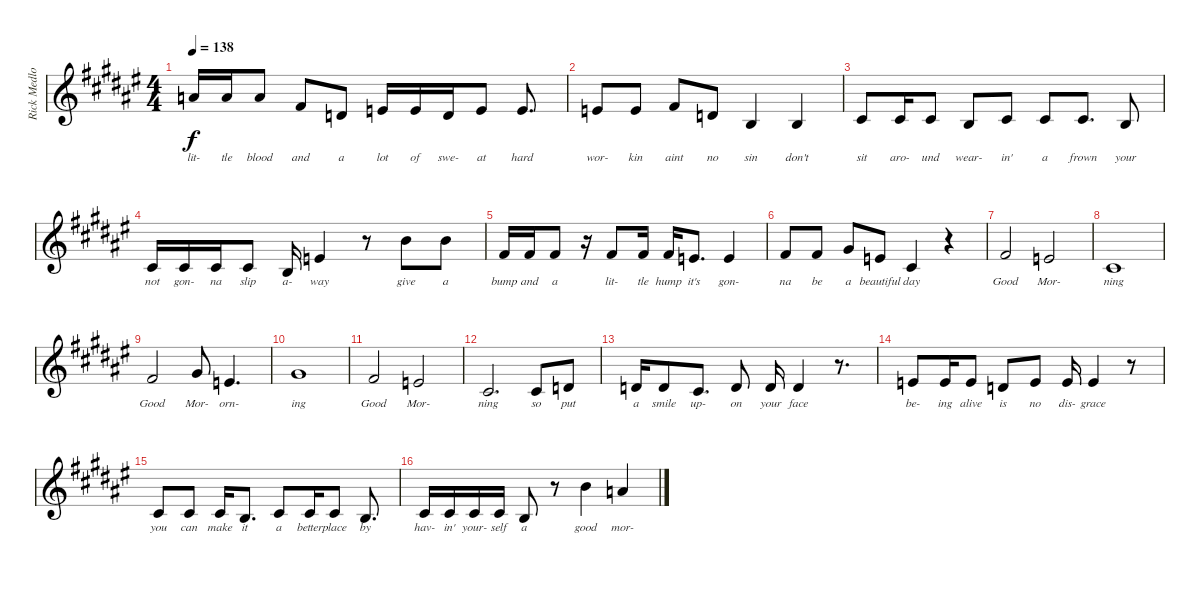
\track ("Rick Medlocke Vocals" "Rick Medlo") {instrument violin}
\staff {score}
\tuning (E4 B3 G3 D3 A2 E2) {hide}
\ts (4 4)
\tempo 138
\clef g2
\ks f#
5.1.16{lyrics (0 "lit-") lyrics (1 "") lyrics (2 "") lyrics (3 "") lyrics (4 "") dy f} 5.1.16{lyrics (0 "tle") lyrics (1 "") lyrics (2 "") lyrics (3 "") lyrics (4 "")} 5.1.8{lyrics (0 "blood") lyrics (1 "") lyrics (2 "") lyrics (3 "") lyrics (4 "")} 7.2.8{lyrics (0 "and") lyrics (1 "") lyrics (2 "") lyrics (3 "") lyrics (4 "")} 7.3.8{lyrics (0 "a") lyrics (1 "") lyrics (2 "") lyrics (3 "") lyrics (4 "")} 5.2.16{lyrics (0 "lot") lyrics (1 "") lyrics (2 "") lyrics (3 "") lyrics (4 "")} 5.2.16{lyrics (0 "of") lyrics (1 "") lyrics (2 "") lyrics (3 "") lyrics (4 "")} 7.3.16{lyrics (0 "swe-") lyrics (1 "") lyrics (2 "") lyrics (3 "") lyrics (4 "")} 5.2.8{lyrics (0 "at") lyrics (1 "") lyrics (2 "") lyrics (3 "") lyrics (4 "")} 5.2.8{d lyrics (0 "hard") lyrics (1 "") lyrics (2 "") lyrics (3 "") lyrics (4 "")} |
5.2.8{lyrics (0 "wor-") lyrics (1 "") lyrics (2 "") lyrics (3 "") lyrics (4 "")} 5.2.8{lyrics (0 "kin") lyrics (1 "") lyrics (2 "") lyrics (3 "") lyrics (4 "")} 7.2.8{lyrics (0 "aint") lyrics (1 "") lyrics (2 "") lyrics (3 "") lyrics (4 "")} 7.3.8{lyrics (0 "no") lyrics (1 "") lyrics (2 "") lyrics (3 "") lyrics (4 "")} 4.3.4{lyrics (0 "sin") lyrics (1 "") lyrics (2 "") lyrics (3 "") lyrics (4 "")} 4.3.4{lyrics (0 "don't") lyrics (1 "") lyrics (2 "") lyrics (3 "") lyrics (4 "")} |
6.3.8{lyrics (0 "sit") lyrics (1 "") lyrics (2 "") lyrics (3 "") lyrics (4 "")} 6.3.16{lyrics (0 "aro-") lyrics (1 "") lyrics (2 "") lyrics (3 "") lyrics (4 "")} 6.3.8{lyrics (0 "und") lyrics (1 "") lyrics (2 "") lyrics (3 "") lyrics (4 "")} 4.3.8{lyrics (0 "wear-") lyrics (1 "") lyrics (2 "") lyrics (3 "") lyrics (4 "")} 6.3.8{lyrics (0 "in'") lyrics (1 "") lyrics (2 "") lyrics (3 "") lyrics (4 "")} 6.3.8{lyrics (0 "a") lyrics (1 "") lyrics (2 "") lyrics (3 "") lyrics (4 "")} 6.3.8{d lyrics (0 "frown") lyrics (1 "") lyrics (2 "") lyrics (3 "") lyrics (4 "")} 4.3.8{lyrics (0 "your") lyrics (1 "") lyrics (2 "") lyrics (3 "") lyrics (4 "")} |
6.3.16{lyrics (0 "not") lyrics (1 "") lyrics (2 "") lyrics (3 "") lyrics (4 "")} 6.3.16{lyrics (0 "gon-") lyrics (1 "") lyrics (2 "") lyrics (3 "") lyrics (4 "")} 6.3.16{lyrics (0 "na") lyrics (1 "") lyrics (2 "") lyrics (3 "") lyrics (4 "")} 6.3.8{lyrics (0 "slip") lyrics (1 "") lyrics (2 "") lyrics (3 "") lyrics (4 "")} 4.3.16{lyrics (0 "a-") lyrics (1 "") lyrics (2 "") lyrics (3 "") lyrics (4 "")} 5.2.4{lyrics (0 "way") lyrics (1 "") lyrics (2 "") lyrics (3 "") lyrics (4 "")} r.8 7.1.8{lyrics (0 "give") lyrics (1 "") lyrics (2 "") lyrics (3 "") lyrics (4 "")} 7.1.8{lyrics (0 "a") lyrics (1 "") lyrics (2 "") lyrics (3 "") lyrics (4 "")} |
7.2.16{lyrics (0 "bump") lyrics (1 "") lyrics (2 "") lyrics (3 "") lyrics (4 "")} 7.2.16{lyrics (0 "and") lyrics (1 "") lyrics (2 "") lyrics (3 "") lyrics (4 "")} 7.2.8{lyrics (0 "a") lyrics (1 "") lyrics (2 "") lyrics (3 "") lyrics (4 "")} r.16 7.2.8{lyrics (0 "lit-") lyrics (1 "") lyrics (2 "") lyrics (3 "") lyrics (4 "")} 7.2.16{lyrics (0 "tle") lyrics (1 "") lyrics (2 "") lyrics (3 "") lyrics (4 "")} 7.2.16{lyrics (0 "hump") lyrics (1 "") lyrics (2 "") lyrics (3 "") lyrics (4 "")} 5.2.8{d lyrics (0 "it's") lyrics (1 "") lyrics (2 "") lyrics (3 "") lyrics (4 "")} 5.2.4{lyrics (0 "gon-") lyrics (1 "") lyrics (2 "") lyrics (3 "") lyrics (4 "")} |
7.2.8{lyrics (0 "na") lyrics (1 "") lyrics (2 "") lyrics (3 "") lyrics (4 "")} 7.2.8{lyrics (0 "be") lyrics (1 "") lyrics (2 "") lyrics (3 "") lyrics (4 "")} 4.1.8{lyrics (0 "a") lyrics (1 "") lyrics (2 "") lyrics (3 "") lyrics (4 "")} 5.2.8{lyrics (0 "beautiful") lyrics (1 "") lyrics (2 "") lyrics (3 "") lyrics (4 "")} 6.3.4{lyrics (0 "day") lyrics (1 "") lyrics (2 "") lyrics (3 "") lyrics (4 "")} r.4 |
7.2.2{lyrics (0 "Good") lyrics (1 "") lyrics (2 "") lyrics (3 "") lyrics (4 "")} 5.2.2{lyrics (0 "Mor-") lyrics (1 "") lyrics (2 "") lyrics (3 "") lyrics (4 "")} |
6.3.1{lyrics (0 "ning") lyrics (1 "") lyrics (2 "") lyrics (3 "") lyrics (4 "")} |
7.2.2{lyrics (0 "Good") lyrics (1 "") lyrics (2 "") lyrics (3 "") lyrics (4 "")} 9.2.8{lyrics (0 "Mor-") lyrics (1 "") lyrics (2 "") lyrics (3 "") lyrics (4 "")} 9.3.4{d lyrics (0 "orn-") lyrics (1 "") lyrics (2 "") lyrics (3 "") lyrics (4 "")} |
9.2.1{lyrics (0 "ing") lyrics (1 "") lyrics (2 "") lyrics (3 "") lyrics (4 "")} |
7.2.2{lyrics (0 "Good") lyrics (1 "") lyrics (2 "") lyrics (3 "") lyrics (4 "")} 5.2.2{lyrics (0 "Mor-") lyrics (1 "") lyrics (2 "") lyrics (3 "") lyrics (4 "")} |
6.3.2{d lyrics (0 "ning") lyrics (1 "") lyrics (2 "") lyrics (3 "") lyrics (4 "")} 6.3.8{lyrics (0 "so") lyrics (1 "") lyrics (2 "") lyrics (3 "") lyrics (4 "")} 7.3.8{lyrics (0 "put") lyrics (1 "") lyrics (2 "") lyrics (3 "") lyrics (4 "")} |
7.3.16{lyrics (0 "a") lyrics (1 "") lyrics (2 "") lyrics (3 "") lyrics (4 "")} 7.3.8{lyrics (0 "smile") lyrics (1 "") lyrics (2 "") lyrics (3 "") lyrics (4 "")} 6.3.8{d lyrics (0 "up-") lyrics (1 "") lyrics (2 "") lyrics (3 "") lyrics (4 "")} 7.3.8{lyrics (0 "on") lyrics (1 "") lyrics (2 "") lyrics (3 "") lyrics (4 "")} 7.3.16{lyrics (0 "your") lyrics (1 "") lyrics (2 "") lyrics (3 "") lyrics (4 "")} 7.3.4{lyrics (0 "face") lyrics (1 "") lyrics (2 "") lyrics (3 "") lyrics (4 "")} r.8{d} |
9.3.8{lyrics (0 "be-") lyrics (1 "") lyrics (2 "") lyrics (3 "") lyrics (4 "")} 9.3.16{lyrics (0 "ing") lyrics (1 "") lyrics (2 "") lyrics (3 "") lyrics (4 "")} 9.3.8{lyrics (0 "alive") lyrics (1 "") lyrics (2 "") lyrics (3 "") lyrics (4 "")} 7.3.8{lyrics (0 "is") lyrics (1 "") lyrics (2 "") lyrics (3 "") lyrics (4 "")} 9.3.8{lyrics (0 "no") lyrics (1 "") lyrics (2 "") lyrics (3 "") lyrics (4 "")} 9.3.16{lyrics (0 "dis-") lyrics (1 "") lyrics (2 "") lyrics (3 "") lyrics (4 "")} 9.3.4{lyrics (0 "grace") lyrics (1 "") lyrics (2 "") lyrics (3 "") lyrics (4 "")} r.8 |
6.3.8{lyrics (0 "you") lyrics (1 "") lyrics (2 "") lyrics (3 "") lyrics (4 "")} 6.3.8{lyrics (0 "can") lyrics (1 "") lyrics (2 "") lyrics (3 "") lyrics (4 "")} 6.3.16{lyrics (0 "make") lyrics (1 "") lyrics (2 "") lyrics (3 "") lyrics (4 "")} 4.3.8{d lyrics (0 "it") lyrics (1 "") lyrics (2 "") lyrics (3 "") lyrics (4 "")} 6.3.8{lyrics (0 "a") lyrics (1 "") lyrics (2 "") lyrics (3 "") lyrics (4 "")} 6.3.16{lyrics (0 "better") lyrics (1 "") lyrics (2 "") lyrics (3 "") lyrics (4 "")} 6.3.8{lyrics (0 "place") lyrics (1 "") lyrics (2 "") lyrics (3 "") lyrics (4 "")} 4.3.8{d lyrics (0 "by") lyrics (1 "") lyrics (2 "") lyrics (3 "") lyrics (4 "")} |
6.3.16{lyrics (0 "hav-") lyrics (1 "") lyrics (2 "") lyrics (3 "") lyrics (4 "")} 6.3.16{lyrics (0 "in'") lyrics (1 "") lyrics (2 "") lyrics (3 "") lyrics (4 "")} 6.3.16{lyrics (0 "your-") lyrics (1 "") lyrics (2 "") lyrics (3 "") lyrics (4 "")} 6.3.16{lyrics (0 "self") lyrics (1 "") lyrics (2 "") lyrics (3 "") lyrics (4 "")} 4.3.8{lyrics (0 "a") lyrics (1 "") lyrics (2 "") lyrics (3 "") lyrics (4 "")} r.8 7.1.4{lyrics (0 "good") lyrics (1 "") lyrics (2 "") lyrics (3 "") lyrics (4 "")} 5.1.4{lyrics (0 "mor-") lyrics (1 "") lyrics (2 "") lyrics (3 "") lyrics (4 "")}
